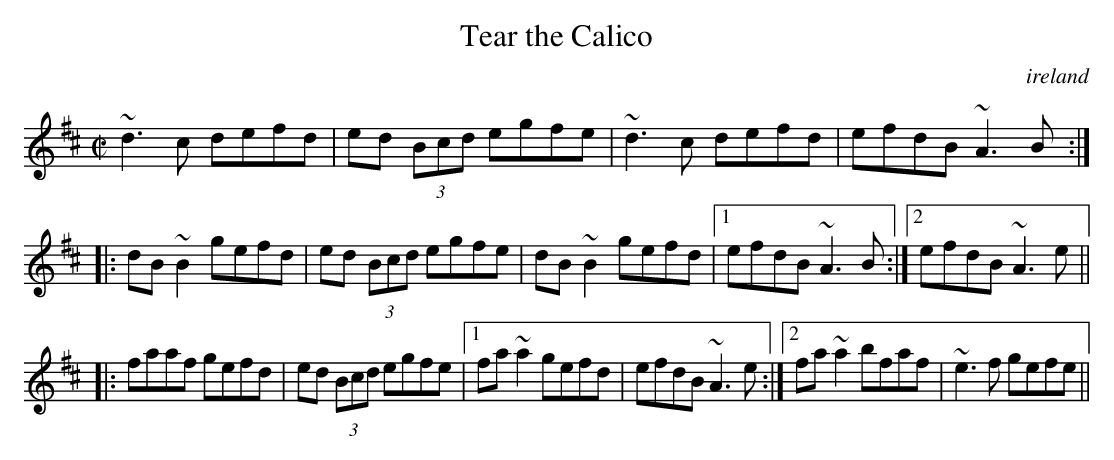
X:1
T:Tear the Calico
O:ireland
M:C|
K:D
~d3c defd|ed (3Bcd egfe|~d3c defd|efdB ~A3B:|
|:dB~B2 gefd|ed (3Bcd egfe|dB~B2 gefd|1 efdB ~A3B:|2 efdB ~A3e||
|:faaf gefd|ed (3Bcd egfe|1 fa~a2 gefd|efdB ~A3e:|2 fa~a2 bfaf|~e3f gefe||
